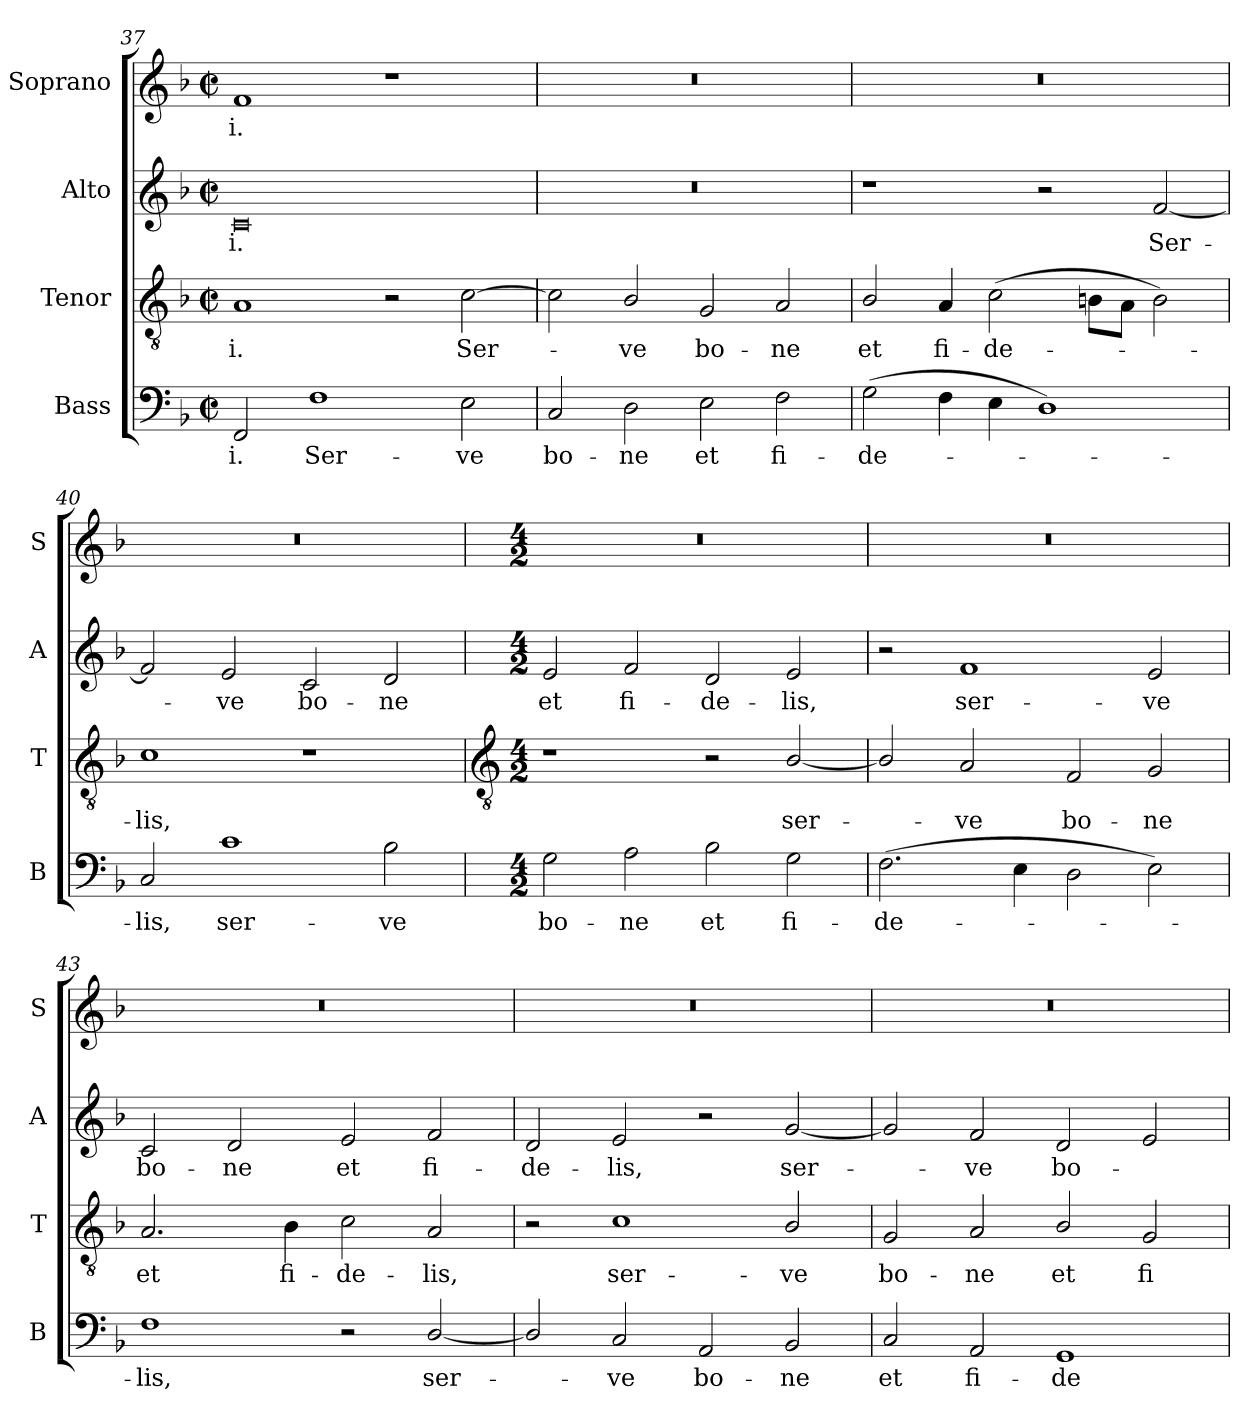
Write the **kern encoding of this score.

**kern	**text	**kern	**text	**kern	**text	**kern	**text
*part4	*part4	*part3	*part3	*part2	*part2	*part1	*part1
*staff4	*staff4	*staff3	*staff3	*staff2	*staff2	*staff1	*staff1
*I"Bass	*	*I"Tenor	*	*I"Alto	*	*I"Soprano	*
*I'B	*	*I'T	*	*I'A	*	*I'S	*
*clefF4	*	*clefGv2	*	*clefG2	*	*clefG2	*
*k[b-]	*	*k[b-]	*	*k[b-]	*	*k[b-]	*
*F:	*	*F:	*	*F:	*	*F:	*
*M4/2	*	*M4/2	*	*M4/2	*	*M4/2	*
*met(c|)	*	*met(c|)	*	*met(c|)	*	*met(c|)	*
=37	=37	=37	=37	=37	=37	=37	=37
!	!LO:LY:b	!	!LO:LY:b	!	!LO:LY:b	!	!LO:LY:b
2FF	i.	1A	i.	0c	i.	1f	-i.
!	!LO:LY:b	!	!	!	!	!	!
1F	Ser-	.	.	.	.	.	.
.	.	2r	.	.	.	1r	.
!	!LO:LY:b	!	!LO:LY:b	!	!	!	!
2E	-ve	[2c	Ser-	.	.	.	.
=38	=38	=38	=38	=38	=38	=38	=38
!	!LO:LY:b	!	!	!	!	!	!
2C	bo-	2c]	.	0r	.	0r	.
!	!LO:LY:b	!	!LO:LY:b	!	!	!	!
2D	-ne	2B-/	ve	.	.	.	.
!	!LO:LY:b	!	!LO:LY:b	!	!	!	!
2E	et	2G	bo-	.	.	.	.
!	!LO:LY:b	!	!LO:LY:b	!	!	!	!
2F	fi-	2A	-ne	.	.	.	.
=39	=39	=39	=39	=39	=39	=39	=39
!	!LO:LY:b	!	!LO:LY:b	!	!	!	!
(>2G	-de-	2B-/	et	1r	.	0r	.
!	!	!	!LO:LY:b	!	!	!	!
4F	.	4A	fi-	.	.	.	.
!	!	!	!LO:LY:b	!	!	!	!
4E	.	(>2c	-de-	.	.	.	.
1D)	.	.	.	2r	.	.	.
.	.	8Bn\L	.	.	.	.	.
.	.	8A\J	.	.	.	.	.
!	!	!	!	!	!LO:LY:b	!	!
.	.	2B)	.	[2f	Ser-	.	.
=40	=40	=40	=40	=40	=40	=40	=40
!	!LO:LY:b	!	!LO:LY:b	!	!	!	!
2C	lis,	1c	lis,	2f]	.	0r	.
!	!LO:LY:b	!	!	!	!LO:LY:b	!	!
1c	ser-	.	.	2e	ve	.	.
!	!	!	!	!	!LO:LY:b	!	!
.	.	1r	.	2c	bo-	.	.
!	!LO:LY:b	!	!	!	!LO:LY:b	!	!
2B-	-ve	.	.	2d	-ne	.	.
!!LO:LB:g=z
=41	=41	=41	=41	=41	=41	=41	=41
*	*	*clefGv2	*	*	*	*	*
*M4/2	*	*M4/2	*	*M4/2	*	*M4/2	*
!	!LO:LY:b	!	!	!	!LO:LY:b	!	!
2G	bo-	1r	.	2e	et	0r	.
!	!LO:LY:b	!	!	!	!LO:LY:b	!	!
2A	-ne	.	.	2f	fi-	.	.
!	!LO:LY:b	!	!	!	!LO:LY:b	!	!
2B-	et	2r	.	2d	-de-	.	.
!	!LO:LY:b	!	!LO:LY:b	!	!LO:LY:b	!	!
2G	fi-	[2B-/	ser-	2e	-lis,	.	.
=42	=42	=42	=42	=42	=42	=42	=42
!	!LO:LY:b	!	!	!	!	!	!
(>2.F	-de-	2B-/]	.	2r	.	0r	.
!	!	!	!LO:LY:b	!	!LO:LY:b	!	!
.	.	2A	ve	1f	ser-	.	.
4E	.	.	.	.	.	.	.
!	!	!	!LO:LY:b	!	!	!	!
2D	.	2F	bo-	.	.	.	.
!	!	!	!LO:LY:b	!	!LO:LY:b	!	!
2E)	.	2G	-ne	2e	-ve	.	.
=43	=43	=43	=43	=43	=43	=43	=43
!	!LO:LY:b	!	!LO:LY:b	!	!LO:LY:b	!	!
1F	lis,	2.A	et	2c	bo-	0r	.
!	!	!	!	!	!LO:LY:b	!	!
.	.	.	.	2d	-ne	.	.
!	!	!	!LO:LY:b	!	!	!	!
.	.	4B-	fi-	.	.	.	.
!	!	!	!LO:LY:b	!	!LO:LY:b	!	!
2r	.	2c	-de-	2e	et	.	.
!	!LO:LY:b	!	!LO:LY:b	!	!LO:LY:b	!	!
[2D/	ser-	2A	-lis,	2f	fi-	.	.
=44	=44	=44	=44	=44	=44	=44	=44
!	!	!	!	!	!LO:LY:b	!	!
2D/]	.	2r	.	2d	-de-	0r	.
!	!LO:LY:b	!	!LO:LY:b	!	!LO:LY:b	!	!
2C	ve	1c	ser-	2e	-lis,	.	.
!	!LO:LY:b	!	!	!	!	!	!
2AA	bo-	.	.	2r	.	.	.
!	!LO:LY:b	!	!LO:LY:b	!	!LO:LY:b	!	!
2BB-	-ne	2B-/	-ve	[2g	ser-	.	.
=45	=45	=45	=45	=45	=45	=45	=45
!	!LO:LY:b	!	!LO:LY:b	!	!	!	!
2C	et	2G	bo-	2g]	.	0r	.
!	!LO:LY:b	!	!LO:LY:b	!	!LO:LY:b	!	!
2AA	fi-	2A	-ne	2f	ve	.	.
!	!LO:LY:b	!	!LO:LY:b	!	!LO:LY:b	!	!
1GG	-de-	2B-/	et	2d	bo-	.	.
!	!	!	!LO:LY:b	!	!	!	!
.	.	2G	fi-	2e	.	.	.
=	=	=	=	=	=	=	=
*-	*-	*-	*-	*-	*-	*-	*-
